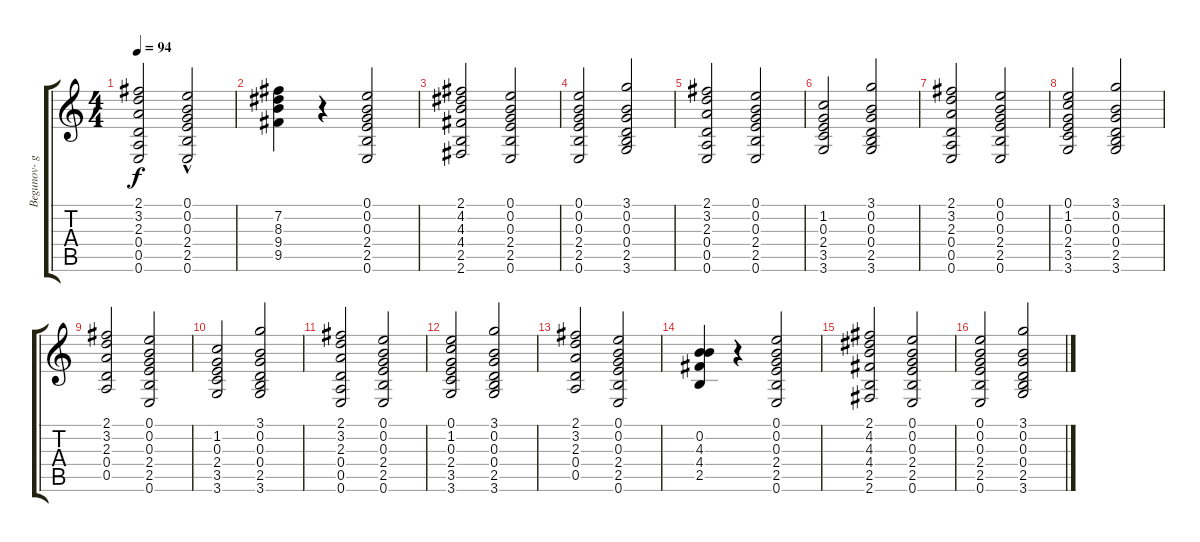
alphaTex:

\track ("Begunov- guitar" "Begunov- g") {instrument acousticguitarnylon}
\staff {score tabs}
\tuning (E4 B3 G3 D3 A2 E2) {hide}
\ts (4 4)
\tempo 94
\clef g2
\ks c
(2.1 3.2 2.3 0.4 0.5 0.6).2{dy f} (0.1 0.2 0.3 2.4 2.5{hac} 0.6).2 |
(7.2 8.3 9.4 9.5).4 r.4 (0.1 0.2 0.3 2.4 2.5 0.6).2 |
(2.1 4.2 4.3 4.4 2.5 2.6).2 (0.1 0.2 0.3 2.4 2.5 0.6).2 |
(0.1 0.2 0.3 2.4 2.5 0.6).2 (3.1 0.2 0.3 0.4 2.5 3.6).2 |
(2.1 3.2 2.3 0.4 0.5 0.6).2 (0.1 0.2 0.3 2.4 2.5 0.6).2 |
(1.2 0.3 2.4 3.5 3.6).2 (3.1 0.2 0.3 0.4 2.5 3.6).2 |
(2.1 3.2 2.3 0.4 0.5 0.6).2 (0.1 0.2 0.3 2.4 2.5 0.6).2 |
(0.1 1.2 0.3 2.4 3.5 3.6).2 (3.1 0.2 0.3 0.4 2.5 3.6).2 |
(2.1 3.2 2.3 0.4 0.5).2 (0.1 0.2 0.3 2.4 2.5 0.6).2 |
(1.2 0.3 2.4 3.5 3.6).2 (3.1 0.2 0.3 0.4 2.5 3.6).2 |
(2.1 3.2 2.3 0.4 0.5 0.6).2 (0.1 0.2 0.3 2.4 2.5 0.6).2 |
(0.1 1.2 0.3 2.4 3.5 3.6).2 (3.1 0.2 0.3 0.4 2.5 3.6).2 |
(2.1 3.2 2.3 0.4 0.5).2 (0.1 0.2 0.3 2.4 2.5 0.6).2 |
(0.2 4.3 4.4 2.5).4 r.4 (0.1 0.2 0.3 2.4 2.5 0.6).2 |
(2.1 4.2 4.3 4.4 2.5 2.6).2 (0.1 0.2 0.3 2.4 2.5 0.6).2 |
(0.1 0.2 0.3 2.4 2.5 0.6).2 (3.1 0.2 0.3 0.4 2.5 3.6).2
